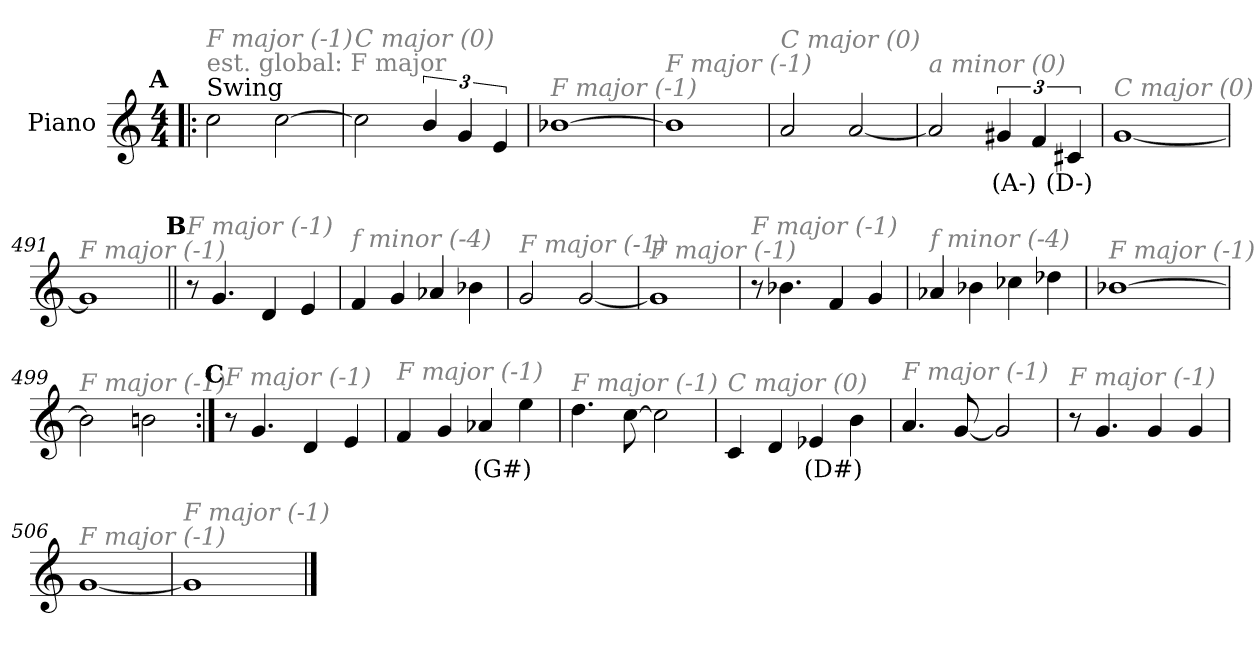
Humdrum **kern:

**kern	**text
*part1	*part1
*staff1	*staff1
*I"Piano	*
*I'Pno.	*
*clefG2	*
*k[]	*
*M4/4	*
*MM160	*
!!LO:REH:place=s1:a:enc=none:fs=14:t=A
=1!|:	=1!|:
!LO:TX:a:t=Swing	!
!LO:TX:a:color=#808080:t=est. global&colon; F major	!
!LO:TX:i:color=#808080:t=F major (-1)	!
2cc\	.
[2cc\	.
=485	=485
!LO:TX:i:color=#808080:t=C major (0)	!
2cc\]	.
6b/	.
6g/	.
6e/	.
=486	=486
!LO:TX:i:color=#808080:t=F major (-1)	!
[1b-X	.
=487	=487
!LO:TX:i:color=#808080:t=F major (-1)	!
1b-]	.
!!LO:LB:g=z
=488	=488
!LO:TX:i:color=#808080:t=C major (0)	!
2a/	.
[2a/	.
=489	=489
!LO:TX:i:color=#808080:t=a minor (0)	!
2a/]	.
6g#Xi/	(A-)
6f/	.
6c#Xi/	(D-)
=490	=490
!LO:TX:i:color=#808080:t=C major (0)	!
[1g	.
=491	=491
!LO:TX:i:color=#808080:t=F major (-1)	!
1g]	.
!!LO:LB:g=z
!!LO:REH:place=s1:a:enc=none:fs=14:t=B
=492||	=492||
!LO:TX:i:color=#808080:t=F major (-1)	!
8r	.
4.g/	.
4d/	.
4e/	.
=493	=493
!LO:TX:i:color=#808080:t=f minor (-4)	!
4f/	.
4g/	.
4a-X/	.
4b-X\	.
=494	=494
!LO:TX:i:color=#808080:t=F major (-1)	!
2g/	.
[2g/	.
=495	=495
!LO:TX:i:color=#808080:t=F major (-1)	!
1g]	.
!!LO:LB:g=z
=496	=496
!LO:TX:i:color=#808080:t=F major (-1)	!
8r	.
4.b-X\	.
4f/	.
4g/	.
=497	=497
!LO:TX:i:color=#808080:t=f minor (-4)	!
4a-X/	.
4b-X\	.
4cc-Xj\	.
4dd-X\	.
=498	=498
!LO:TX:i:color=#808080:t=F major (-1)	!
[1b-X	.
=499	=499
!LO:TX:i:color=#808080:t=F major (-1)	!
2b-\]	.
2bn\	.
!!LO:LB:g=z
!!LO:REH:place=s1:a:enc=none:fs=14:t=C
=500:|!	=500:|!
!LO:TX:i:color=#808080:t=F major (-1)	!
8r	.
4.g/	.
4d/	.
4e/	.
=501	=501
!LO:TX:i:color=#808080:t=F major (-1)	!
4f/	.
4g/	.
4a-Xi/	(G#)
4ee\	.
=502	=502
!LO:TX:i:color=#808080:t=F major (-1)	!
4.dd\	.
[8cc\	.
2cc\]	.
=503	=503
!LO:TX:i:color=#808080:t=C major (0)	!
4c/	.
4d/	.
4e-Xi/	(D#)
4b\	.
!!LO:LB:g=z
=504	=504
!LO:TX:i:color=#808080:t=F major (-1)	!
4.a/	.
[8g/	.
2g/]	.
=505	=505
!LO:TX:i:color=#808080:t=F major (-1)	!
8r	.
4.g/	.
4g/	.
4g/	.
=506	=506
!LO:TX:i:color=#808080:t=F major (-1)	!
[1g	.
=507	=507
!LO:TX:i:color=#808080:t=F major (-1)	!
1g]	.
==	==
*-	*-
